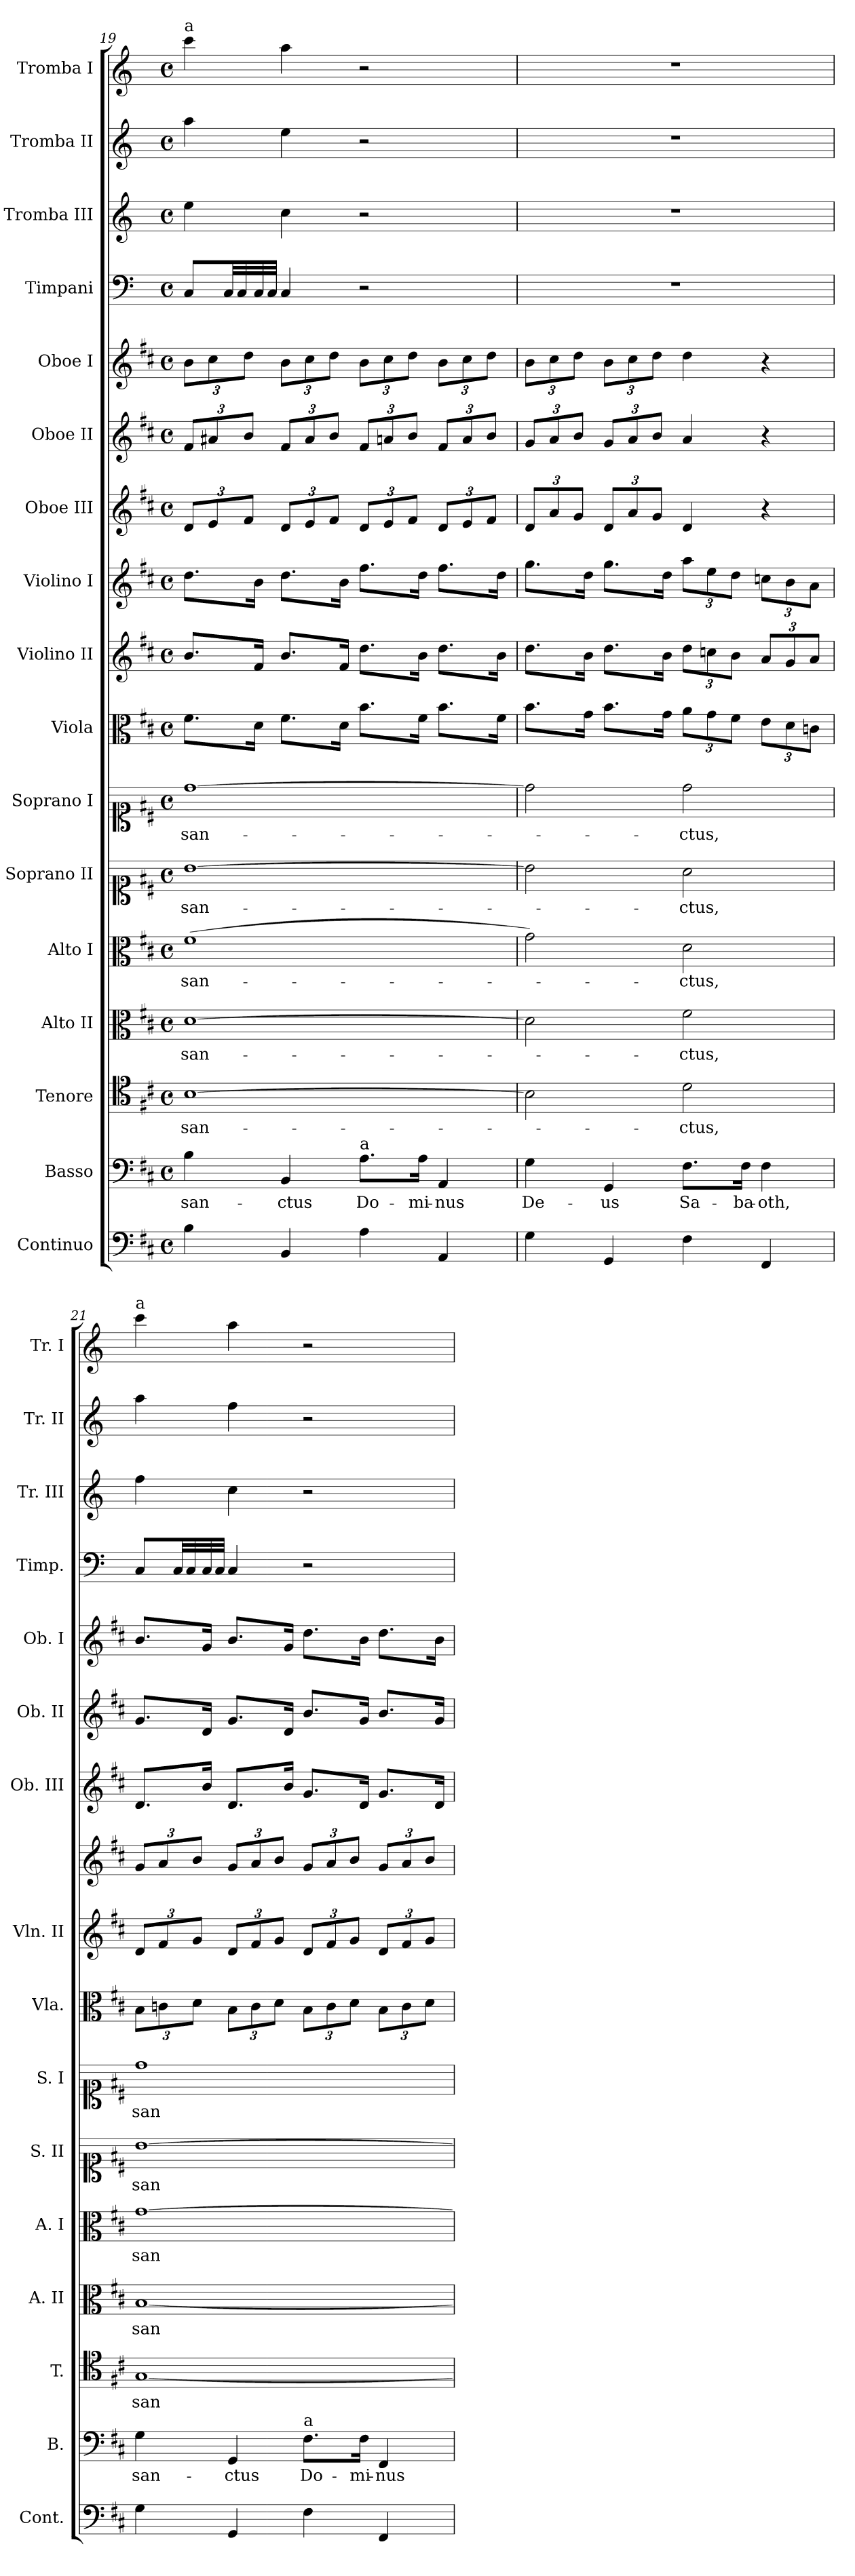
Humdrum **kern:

**kern	**kern	**text	**kern	**text	**kern	**text	**kern	**text	**kern	**text	**kern	**text	**kern	**kern	**kern	**kern	**kern	**kern	**kern	**kern	**kern	**kern
*part17	*part16	*part16	*part15	*part15	*part14	*part14	*part13	*part13	*part12	*part12	*part11	*part11	*part10	*part9	*part8	*part7	*part6	*part5	*part4	*part3	*part2	*part1
*staff17	*staff16	*staff16	*staff15	*staff15	*staff14	*staff14	*staff13	*staff13	*staff12	*staff12	*staff11	*staff11	*staff10	*staff9	*staff8	*staff7	*staff6	*staff5	*staff4	*staff3	*staff2	*staff1
*I"Continuo	*I"Basso	*	*I"Tenore	*	*I"Alto II	*	*I"Alto I	*	*I"Soprano II	*	*I"Soprano I	*	*I"Viola	*I"Violino II	*I"Violino I	*I"Oboe III	*I"Oboe II	*I"Oboe I	*I"Timpani	*I"Tromba III	*I"Tromba II	*I"Tromba I
*I'Cont.	*I'B.	*	*I'T.	*	*I'A. II	*	*I'A. I	*	*I'S. II	*	*I'S. I	*	*I'Vla.	*I'Vln. II	*	*I'Ob. III	*I'Ob. II	*I'Ob. I	*I'Timp.	*I'Tr. III	*I'Tr. II	*I'Tr. I
*clefF4	*clefF4	*	*clefC4	*	*clefC3	*	*clefC3	*	*clefC1	*	*clefC1	*	*clefC3	*clefG2	*clefG2	*clefG2	*clefG2	*clefG2	*clefF4	*clefG2	*clefG2	*clefG2
*	*	*	*	*	*	*	*	*	*	*	*	*	*	*	*	*	*	*	*ITrd-1c-2	*ITrd-1c-2	*ITrd-1c-2	*ITrd-1c-2
*k[f#c#]	*k[f#c#]	*	*k[f#c#]	*	*k[f#c#]	*	*k[f#c#]	*	*k[f#c#]	*	*k[f#c#]	*	*k[f#c#]	*k[f#c#]	*k[f#c#]	*k[f#c#]	*k[f#c#]	*k[f#c#]	*k[f#c#]	*k[f#c#]	*k[f#c#]	*k[f#c#]
*M4/4	*M4/4	*	*M4/4	*	*M4/4	*	*M4/4	*	*M4/4	*	*M4/4	*	*M4/4	*M4/4	*M4/4	*M4/4	*M4/4	*M4/4	*M4/4	*M4/4	*M4/4	*M4/4
*met(c)	*met(c)	*	*met(c)	*	*met(c)	*	*met(c)	*	*met(c)	*	*met(c)	*	*met(c)	*met(c)	*met(c)	*met(c)	*met(c)	*met(c)	*met(c)	*met(c)	*met(c)	*met(c)
*	*	*	*	*	*	*	*	*	*	*	*	*	*	*	*	*Xbrackettup	*Xbrackettup	*Xbrackettup	*	*	*	*
=19	=19	=19	=19	=19	=19	=19	=19	=19	=19	=19	=19	=19	=19	=19	=19	=19	=19	=19	=19	=19	=19	=19
!	!	!	!	!	!	!	!	!	!	!	!	!	!	!	!	!	!	!	!	!	!	!LO:TX:a:t=a
4B\	4B\	san-	[1B	san-	[1d	san-	(1f#	san-	[1b	san-	[1dd	san-	8.f#\L	8.b/L	8.dd\L	12d/L	12f#/L	12b\L	8D/L	4ff#\	4bb\	4ddd\
.	.	.	.	.	.	.	.	.	.	.	.	.	.	.	.	12e/	12a#X/	12cc#\	.	.	.	.
.	.	.	.	.	.	.	.	.	.	.	.	.	.	.	.	.	.	.	32D/LL	.	.	.
.	.	.	.	.	.	.	.	.	.	.	.	.	.	.	.	.	.	.	32D/	.	.	.
.	.	.	.	.	.	.	.	.	.	.	.	.	.	.	.	12f#/J	12b/J	12dd\J	.	.	.	.
.	.	.	.	.	.	.	.	.	.	.	.	.	16d\Jk	16f#/Jk	16b\Jk	.	.	.	32D/	.	.	.
.	.	.	.	.	.	.	.	.	.	.	.	.	.	.	.	.	.	.	32D/JJJ	.	.	.
4BB/	4BB/	-ctus	.	.	.	.	.	.	.	.	.	.	8.f#\L	8.b/L	8.dd\L	12d/L	12f#/L	12b\L	4D/	4dd\	4ff#\	4bb\
.	.	.	.	.	.	.	.	.	.	.	.	.	.	.	.	12e/	12a#/	12cc#\	.	.	.	.
.	.	.	.	.	.	.	.	.	.	.	.	.	.	.	.	12f#/J	12b/J	12dd\J	.	.	.	.
.	.	.	.	.	.	.	.	.	.	.	.	.	16d\Jk	16f#/Jk	16b\Jk	.	.	.	.	.	.	.
!	!LO:TX:a:t=a	!	!	!	!	!	!	!	!	!	!	!	!	!	!	!	!	!	!	!	!	!
4A\	8.A\L	Do-	.	.	.	.	.	.	.	.	.	.	8.b\L	8.dd\L	8.ff#\L	12d/L	12f#/L	12b\L	2r	2r	2r	2r
.	.	.	.	.	.	.	.	.	.	.	.	.	.	.	.	12e/	12an/	12cc#\	.	.	.	.
.	.	.	.	.	.	.	.	.	.	.	.	.	.	.	.	12f#/J	12b/J	12dd\J	.	.	.	.
.	16A\Jk	-mi-	.	.	.	.	.	.	.	.	.	.	16f#\Jk	16b\Jk	16dd\Jk	.	.	.	.	.	.	.
4AA/	4AA/	-nus	.	.	.	.	.	.	.	.	.	.	8.b\L	8.dd\L	8.ff#\L	12d/L	12f#/L	12b\L	.	.	.	.
.	.	.	.	.	.	.	.	.	.	.	.	.	.	.	.	12e/	12a/	12cc#\	.	.	.	.
.	.	.	.	.	.	.	.	.	.	.	.	.	.	.	.	12f#/J	12b/J	12dd\J	.	.	.	.
.	.	.	.	.	.	.	.	.	.	.	.	.	16f#\Jk	16b\Jk	16dd\Jk	.	.	.	.	.	.	.
=20	=20	=20	=20	=20	=20	=20	=20	=20	=20	=20	=20	=20	=20	=20	=20	=20	=20	=20	=20	=20	=20	=20
4G\	4G\	De-	2B\]	.	2d\]	.	2g\)	.	2b\]	.	2dd\]	.	8.b\L	8.dd\L	8.gg\L	12d/L	12g/L	12b\L	1r	1r	1r	1r
.	.	.	.	.	.	.	.	.	.	.	.	.	.	.	.	12a/	12a/	12cc#\	.	.	.	.
.	.	.	.	.	.	.	.	.	.	.	.	.	.	.	.	12g/J	12b/J	12dd\J	.	.	.	.
.	.	.	.	.	.	.	.	.	.	.	.	.	16g\Jk	16b\Jk	16dd\Jk	.	.	.	.	.	.	.
4GG/	4GG/	-us	.	.	.	.	.	.	.	.	.	.	8.b\L	8.dd\L	8.gg\L	12d/L	12g/L	12b\L	.	.	.	.
.	.	.	.	.	.	.	.	.	.	.	.	.	.	.	.	12a/	12a/	12cc#\	.	.	.	.
.	.	.	.	.	.	.	.	.	.	.	.	.	.	.	.	12g/J	12b/J	12dd\J	.	.	.	.
.	.	.	.	.	.	.	.	.	.	.	.	.	16g\Jk	16b\Jk	16dd\Jk	.	.	.	.	.	.	.
*	*	*	*	*	*	*	*	*	*	*	*	*	*Xbrackettup	*Xbrackettup	*Xbrackettup	*	*	*	*	*	*	*
4F#\	8.F#\L	Sa-	2d\	-ctus,	2f#\	-ctus,	2d\	-ctus,	2a\	-ctus,	2dd\	-ctus,	12a\L	12dd\L	12aa\L	4d/	4a/	4dd\	.	.	.	.
.	.	.	.	.	.	.	.	.	.	.	.	.	12g\	12ccn\	12ee\	.	.	.	.	.	.	.
.	.	.	.	.	.	.	.	.	.	.	.	.	12f#\J	12b\J	12dd\J	.	.	.	.	.	.	.
.	16F#\Jk	-ba-	.	.	.	.	.	.	.	.	.	.	.	.	.	.	.	.	.	.	.	.
4FF#/	4F#\	-oth,	.	.	.	.	.	.	.	.	.	.	12e\L	12a/L	12ccn\L	4r	4r	4r	.	.	.	.
.	.	.	.	.	.	.	.	.	.	.	.	.	12d\	12g/	12b\	.	.	.	.	.	.	.
.	.	.	.	.	.	.	.	.	.	.	.	.	12cn\J	12a/J	12a\J	.	.	.	.	.	.	.
=21	=21	=21	=21	=21	=21	=21	=21	=21	=21	=21	=21	=21	=21	=21	=21	=21	=21	=21	=21	=21	=21	=21
!	!	!	!	!	!	!	!	!	!	!	!	!	!	!	!	!	!	!	!	!	!	!LO:TX:a:t=a
4G\	4G\	san-	[1G	san-	[1B	san-	[1g	san-	[1b	san-	1dd	san-	12B\L	12d/L	12g/L	8.d/L	8.g/L	8.b/L	8D/L	4gg\	4bb\	4ddd\
.	.	.	.	.	.	.	.	.	.	.	.	.	12cn\	12f#/	12a/	.	.	.	.	.	.	.
.	.	.	.	.	.	.	.	.	.	.	.	.	.	.	.	.	.	.	32D/LL	.	.	.
.	.	.	.	.	.	.	.	.	.	.	.	.	.	.	.	.	.	.	32D/	.	.	.
.	.	.	.	.	.	.	.	.	.	.	.	.	12d\J	12g/J	12b/J	.	.	.	.	.	.	.
.	.	.	.	.	.	.	.	.	.	.	.	.	.	.	.	16b/Jk	16d/Jk	16g/Jk	32D/	.	.	.
.	.	.	.	.	.	.	.	.	.	.	.	.	.	.	.	.	.	.	32D/JJJ	.	.	.
4GG/	4GG/	-ctus	.	.	.	.	.	.	.	.	.	.	12B\L	12d/L	12g/L	8.d/L	8.g/L	8.b/L	4D/	4dd\	4gg\	4bb\
.	.	.	.	.	.	.	.	.	.	.	.	.	12c\	12f#/	12a/	.	.	.	.	.	.	.
.	.	.	.	.	.	.	.	.	.	.	.	.	12d\J	12g/J	12b/J	.	.	.	.	.	.	.
.	.	.	.	.	.	.	.	.	.	.	.	.	.	.	.	16b/Jk	16d/Jk	16g/Jk	.	.	.	.
!	!LO:TX:a:t=a	!	!	!	!	!	!	!	!	!	!	!	!	!	!	!	!	!	!	!	!	!
4F#\	8.F#\L	Do-	.	.	.	.	.	.	.	.	.	.	12B\L	12d/L	12g/L	8.g/L	8.b/L	8.dd\L	2r	2r	2r	2r
.	.	.	.	.	.	.	.	.	.	.	.	.	12c\	12f#/	12a/	.	.	.	.	.	.	.
.	.	.	.	.	.	.	.	.	.	.	.	.	12d\J	12g/J	12b/J	.	.	.	.	.	.	.
.	16F#\Jk	-mi-	.	.	.	.	.	.	.	.	.	.	.	.	.	16d/Jk	16g/Jk	16b\Jk	.	.	.	.
4FF#/	4FF#/	-nus	.	.	.	.	.	.	.	.	.	.	12B\L	12d/L	12g/L	8.g/L	8.b/L	8.dd\L	.	.	.	.
.	.	.	.	.	.	.	.	.	.	.	.	.	12c\	12f#/	12a/	.	.	.	.	.	.	.
.	.	.	.	.	.	.	.	.	.	.	.	.	12d\J	12g/J	12b/J	.	.	.	.	.	.	.
.	.	.	.	.	.	.	.	.	.	.	.	.	.	.	.	16d/Jk	16g/Jk	16b\Jk	.	.	.	.
=	=	=	=	=	=	=	=	=	=	=	=	=	=	=	=	=	=	=	=	=	=	=
*-	*-	*-	*-	*-	*-	*-	*-	*-	*-	*-	*-	*-	*-	*-	*-	*-	*-	*-	*-	*-	*-	*-
